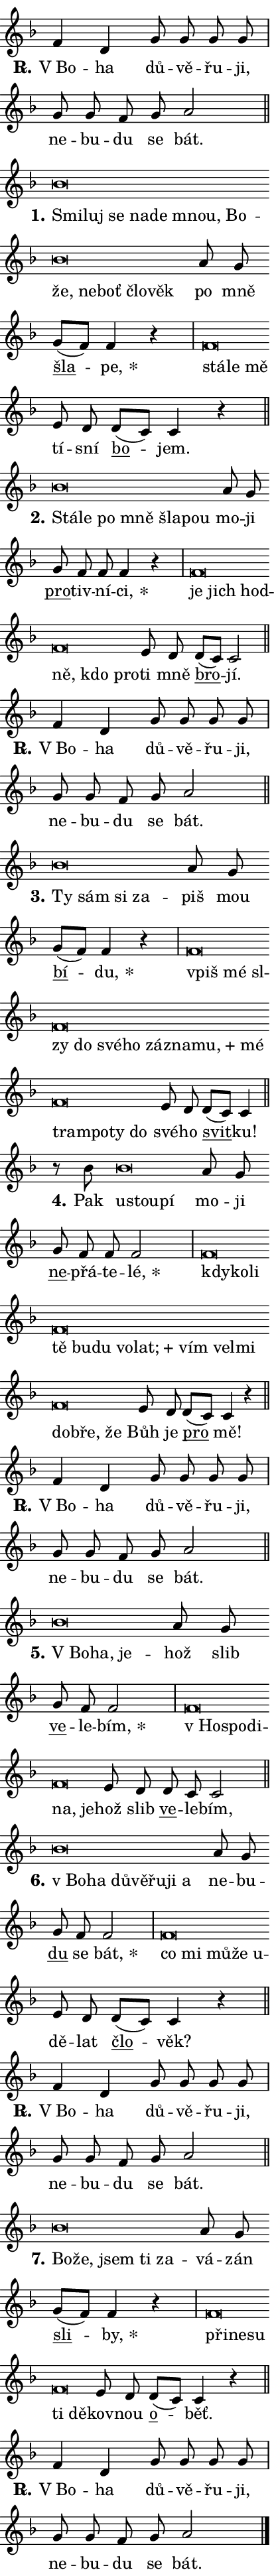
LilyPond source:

\version "2.24.0"
\header { tagline = "" }
\paper {
  indent = 0\cm
  top-margin = 0\cm
  right-margin = 0.13\cm % to fit lyric hyphens
  bottom-margin = 0\cm
  left-margin = 0\cm
  paper-width = 7\cm
  page-breaking = #ly:one-page-breaking
  system-system-spacing.basic-distance = #11
  score-system-spacing.basic-distance = #11
  ragged-last = ##f
}


%% Author: Thomas Morley
%% https://lists.gnu.org/archive/html/lilypond-user/2020-05/msg00002.html
#(define (line-position grob)
"Returns position of @var[grob} in current system:
   @code{'start}, if at first time-step
   @code{'end}, if at last time-step
   @code{'middle} otherwise
"
  (let* ((col (ly:item-get-column grob))
         (ln (ly:grob-object col 'left-neighbor))
         (rn (ly:grob-object col 'right-neighbor))
         (col-to-check-left (if (ly:grob? ln) ln col))
         (col-to-check-right (if (ly:grob? rn) rn col))
         (break-dir-left
           (and
             (ly:grob-property col-to-check-left 'non-musical #f)
             (ly:item-break-dir col-to-check-left)))
         (break-dir-right
           (and
             (ly:grob-property col-to-check-right 'non-musical #f)
             (ly:item-break-dir col-to-check-right))))
        (cond ((eqv? 1 break-dir-left) 'start)
              ((eqv? -1 break-dir-right) 'end)
              (else 'middle))))

#(define (tranparent-at-line-position vctor)
  (lambda (grob)
  "Relying on @code{line-position} select the relevant enry from @var{vctor}.
Used to determine transparency,"
    (case (line-position grob)
      ((end) (not (vector-ref vctor 0)))
      ((middle) (not (vector-ref vctor 1)))
      ((start) (not (vector-ref vctor 2))))))

noteHeadBreakVisibility =
#(define-music-function (break-visibility)(vector?)
"Makes @code{NoteHead}s transparent relying on @var{break-visibility}"
#{
  \override NoteHead.transparent =
    #(tranparent-at-line-position break-visibility)
#})

#(define delete-ledgers-for-transparent-note-heads
  (lambda (grob)
    "Reads whether a @code{NoteHead} is transparent.
If so this @code{NoteHead} is removed from @code{'note-heads} from
@var{grob}, which is supposed to be @code{LedgerLineSpanner}.
As a result ledgers are not printed for this @code{NoteHead}"
    (let* ((nhds-array (ly:grob-object grob 'note-heads))
           (nhds-list
             (if (ly:grob-array? nhds-array)
                 (ly:grob-array->list nhds-array)
                 '()))
           ;; Relies on the transparent-property being done before
           ;; Staff.LedgerLineSpanner.after-line-breaking is executed.
           ;; This is fragile ...
           (to-keep
             (remove
               (lambda (nhd)
                 (ly:grob-property nhd 'transparent #f))
               nhds-list)))
      ;; TODO find a better method to iterate over grob-arrays, similiar
      ;; to filter/remove etc for lists
      ;; For now rebuilt from scratch
      (set! (ly:grob-object grob 'note-heads)  '())
      (for-each
        (lambda (nhd)
          (ly:pointer-group-interface::add-grob grob 'note-heads nhd))
        to-keep))))

squashNotes = {
  \override NoteHead.X-extent = #'(-0.2 . 0.2)
  \override NoteHead.Y-extent = #'(-0.75 . 0)
  \override NoteHead.stencil =
    #(lambda (grob)
       (let ((pos (ly:grob-property grob 'staff-position)))
         (begin
           (if (< pos -7) (display "ERROR: Lower brevis then expected\n") (display ""))
           (if (<= pos -6) ly:text-interface::print ly:note-head::print))))
}
unSquashNotes = {
  \revert NoteHead.X-extent
  \revert NoteHead.Y-extent
  \revert NoteHead.stencil
}

hideNotes = \noteHeadBreakVisibility #begin-of-line-visible
unHideNotes = \noteHeadBreakVisibility #all-visible

% work-around for resetting accidentals
% https://lilypond.org/doc/v2.23/Documentation/notation/displaying-rhythms#unmetered-music
cadenzaMeasure = {
  \cadenzaOff
  \partial 1024 s1024
  \cadenzaOn
}

#(define-markup-command (accent layout props text) (markup?)
  "Underline accented syllable"
  (interpret-markup layout props
    #{\markup \override #'(offset . 4.3) \underline { #text }#}))

responsum = \markup \concat {
  "R" \hspace #-1.05 \path #0.1 #'((moveto 0 0.07) (lineto 0.9 0.8)) \hspace #0.05 "."
}

spaceSize = #0.6828661417322834 % exact space size for TeX Gyre Schola

\layout {
  \context {
    \Staff
    \remove "Time_signature_engraver"
    \override LedgerLineSpanner.after-line-breaking = #delete-ledgers-for-transparent-note-heads
  }
  \context {
    \Lyrics {
      \override LyricSpace.minimum-distance = \spaceSize
      \override LyricText.font-name = #"TeX Gyre Schola"
      \override LyricText.font-size = 1
      \override StanzaNumber.font-name = #"TeX Gyre Schola Bold"
      \override StanzaNumber.font-size = 1
    }
  }
  \context {
    \Score 
    \override NoteHead.text =
      #(lambda (grob) 
        (let ((pos (ly:grob-property grob 'staff-position)))
          #{\markup {
            \combine
              \halign #-0.55 \raise #(if (= pos -6) 0 0.5) \override #'(thickness . 2) \draw-line #'(3.2 . 0)
              \musicglyph "noteheads.sM1"
          }#}))
  }
}

% magnetic-lyrics.ily
%
%   written by
%     Jean Abou Samra <jean@abou-samra.fr>
%     Werner Lemberg <wl@gnu.org>
%
%   adapted by
%     Jiri Hon <jiri.hon@gmail.com>
%
% Version 2022-Apr-15

% https://www.mail-archive.com/lilypond-user@gnu.org/msg149350.html

#(define (Left_hyphen_pointer_engraver context)
   "Collect syllable-hyphen-syllable occurrences in lyrics and store
them in properties.  This engraver only looks to the left.  For
example, if the lyrics input is @code{foo -- bar}, it does the
following.

@itemize @bullet
@item
Set the @code{text} property of the @code{LyricHyphen} grob between
@q{foo} and @q{bar} to @code{foo}.

@item
Set the @code{left-hyphen} property of the @code{LyricText} grob with
text @q{foo} to the @code{LyricHyphen} grob between @q{foo} and
@q{bar}.
@end itemize

Use this auxiliary engraver in combination with the
@code{lyric-@/text::@/apply-@/magnetic-@/offset!} hook."
   (let ((hyphen #f)
         (text #f))
     (make-engraver
      (acknowledgers
       ((lyric-syllable-interface engraver grob source-engraver)
        (set! text grob)))
      (end-acknowledgers
       ((lyric-hyphen-interface engraver grob source-engraver)
        ;(when (not (grob::has-interface grob 'lyric-space-interface))
          (set! hyphen grob)));)
      ((stop-translation-timestep engraver)
       (when (and text hyphen)
         (ly:grob-set-object! text 'left-hyphen hyphen))
       (set! text #f)
       (set! hyphen #f)))))

#(define (lyric-text::apply-magnetic-offset! grob)
   "If the space between two syllables is less than the value in
property @code{LyricText@/.details@/.squash-threshold}, move the right
syllable to the left so that it gets concatenated with the left
syllable.

Use this function as a hook for
@code{LyricText@/.after-@/line-@/breaking} if the
@code{Left_@/hyphen_@/pointer_@/engraver} is active."
   (let ((hyphen (ly:grob-object grob 'left-hyphen #f)))
     (when hyphen
       (let ((left-text (ly:spanner-bound hyphen LEFT)))
         (when (grob::has-interface left-text 'lyric-syllable-interface)
           (let* ((common (ly:grob-common-refpoint grob left-text X))
                  (this-x-ext (ly:grob-extent grob common X))
                  (left-x-ext
                   (begin
                     ;; Trigger magnetism for left-text.
                     (ly:grob-property left-text 'after-line-breaking)
                     (ly:grob-extent left-text common X)))
                  ;; `delta` is the gap width between two syllables.
                  (delta (- (interval-start this-x-ext)
                            (interval-end left-x-ext)))
                  (details (ly:grob-property grob 'details))
                  (threshold (assoc-get 'squash-threshold details 0.2)))
             (when (< delta threshold)
               (let* (;; We have to manipulate the input text so that
                      ;; ligatures crossing syllable boundaries are not
                      ;; disabled.  For languages based on the Latin
                      ;; script this is essentially a beautification.
                      ;; However, for non-Western scripts it can be a
                      ;; necessity.
                      (lt (ly:grob-property left-text 'text))
                      (rt (ly:grob-property grob 'text))
                      (is-space (grob::has-interface hyphen 'lyric-space-interface))
                      (space (if is-space " " ""))
                      (extra-delta (if is-space spaceSize 0))
                      ;; Append new syllable.
                      (ltrt-space (if (and (string? lt) (string? rt))
                                (string-append lt space rt)
                                (make-concat-markup (list lt space rt))))
                      ;; Right-align `ltrt` to the right side.
                      (ltrt-space-markup (grob-interpret-markup
                               grob
                               (make-translate-markup
                                (cons (interval-length this-x-ext) 0)
                                (make-right-align-markup ltrt-space)))))
                 (begin
                   ;; Don't print `left-text`.
                   (ly:grob-set-property! left-text 'stencil #f)
                   ;; Set text and stencil (which holds all collected
                   ;; syllables so far) and shift it to the left.
                   (ly:grob-set-property! grob 'text ltrt-space)
                   (ly:grob-set-property! grob 'stencil ltrt-space-markup)
                   (ly:grob-translate-axis! grob (- (- delta extra-delta)) X))))))))))


#(define (lyric-hyphen::displace-bounds-first grob)
   ;; Make very sure this callback isn't triggered too early.
   (let ((left (ly:spanner-bound grob LEFT))
         (right (ly:spanner-bound grob RIGHT)))
     (ly:grob-property left 'after-line-breaking)
     (ly:grob-property right 'after-line-breaking)
     (ly:lyric-hyphen::print grob)))

squashThreshold = #0.4

\layout {
  \context {
    \Lyrics
    \consists #Left_hyphen_pointer_engraver
    \override LyricText.after-line-breaking =
      #lyric-text::apply-magnetic-offset!
    \override LyricHyphen.stencil = #lyric-hyphen::displace-bounds-first
    \override LyricText.details.squash-threshold = \squashThreshold
    \override LyricHyphen.minimum-distance = 0
    \override LyricHyphen.minimum-length = \squashThreshold
  }
}

squashText = \override LyricText.details.squash-threshold = 9999
unSquashText = \override LyricText.details.squash-threshold = \squashThreshold

leftText = \override LyricText.self-alignment-X = #LEFT
unLeftText = \revert LyricText.self-alignment-X

starOffset = #(lambda (grob) 
                (let ((x_offset (ly:self-alignment-interface::aligned-on-x-parent grob)))
                  (if (= x_offset 0) 0 (+ x_offset 1.2))))

star = #(define-music-function (syllable)(string?)
"Append star separator at the end of a syllable"
#{
  \once \override LyricText.X-offset = #starOffset
  \lyricmode { \markup {
    #syllable
    \override #'((font-name . "TeX Gyre Schola Bold")) \hspace #0.2 \lower #0.65 \larger "*"
  } }
#})

starAccent = #(define-music-function (syllable)(string?)
"Append star separator at the end of a syllable and make accent"
#{
  \once \override LyricText.X-offset = #starOffset
  \lyricmode { \markup {
    \accent #syllable
    \override #'((font-name . "TeX Gyre Schola Bold")) \hspace #0.2 \lower #0.65 \larger "*"
  } }
#})

breath = #(define-music-function (syllable)(string?)
"Append breathing indicator at the end of a syllable"
#{
  \lyricmode { \markup { #syllable "+" } }
#})

optionalBreath = #(define-music-function (syllable)(string?)
"Append optional breathing indicator at the end of a syllable"
#{
  \lyricmode { \markup { #syllable "(+)" } }
#})


\score {
    <<
        \new Voice = "melody" { \cadenzaOn \key f \major \relative { f'4 d g8 g g g \cadenzaMeasure \bar "|" g g f g a2 \cadenzaMeasure \bar "||" \break } }
        \new Lyrics \lyricsto "melody" { \lyricmode { \set stanza = \responsum
"V Bo" -- ha dů -- vě -- řu -- ji, ne -- bu -- du se bát. } }
    >>
    \layout {}
}

\score {
    <<
        \new Voice = "melody" { \cadenzaOn \key f \major \relative { \squashNotes bes'\breve*1/16 \hideNotes \breve*1/16 \bar "" \breve*1/16 \bar "" \breve*1/16 \bar "" \breve*1/16 \bar "" \breve*1/16 \bar "" \breve*1/16 \bar "" \breve*1/16 \bar "" \breve*1/16 \bar "" \breve*1/16 \bar "" \breve*1/16 \breve*1/16 \bar "" \unHideNotes \unSquashNotes a8 g \bar "" g[( f)] f4 r \cadenzaMeasure \bar "|" \squashNotes f\breve*1/16 \hideNotes \breve*1/16 \breve*1/16 \bar "" \unHideNotes \unSquashNotes e8 d \bar "" d[( c)] c4 r \cadenzaMeasure \bar "||" \break } }
        \new Lyrics \lyricsto "melody" { \lyricmode { \set stanza = "1."
\leftText Smi -- \squashText luj se na -- de mnou, Bo -- že, ne -- boť člo -- věk \unLeftText \unSquashText po mně \markup \accent šla -- \star pe, \leftText stá -- \squashText le mě \unLeftText \unSquashText tí -- sní \markup \accent bo -- jem. } }
    >>
    \layout {}
}

\score {
    <<
        \new Voice = "melody" { \cadenzaOn \key f \major \relative { \squashNotes bes'\breve*1/16 \hideNotes \breve*1/16 \bar "" \breve*1/16 \bar "" \breve*1/16 \bar "" \breve*1/16 \breve*1/16 \bar "" \unHideNotes \unSquashNotes a8 g \bar "" g f f f4 r \cadenzaMeasure \bar "|" \squashNotes f\breve*1/16 \hideNotes \breve*1/16 \bar "" \breve*1/16 \bar "" \breve*1/16 \bar "" \breve*1/16 \breve*1/16 \bar "" \unHideNotes \unSquashNotes e8 d \bar "" d[( c)] c2 \cadenzaMeasure \bar "||" \break } }
        \new Lyrics \lyricsto "melody" { \lyricmode { \set stanza = "2."
\leftText Stá -- \squashText le po mně šla -- pou \unLeftText \unSquashText mo -- ji \markup \accent pro -- tiv -- ní -- \star ci, \leftText je \squashText jich hod -- ně, kdo pro -- \unLeftText \unSquashText ti mně \markup \accent bro -- jí. } }
    >>
    \layout {}
}

\score {
    <<
        \new Voice = "melody" { \cadenzaOn \key f \major \relative { f'4 d g8 g g g \cadenzaMeasure \bar "|" g g f g a2 \cadenzaMeasure \bar "||" \break } }
        \new Lyrics \lyricsto "melody" { \lyricmode { \set stanza = \responsum
"V Bo" -- ha dů -- vě -- řu -- ji, ne -- bu -- du se bát. } }
    >>
    \layout {}
}

\score {
    <<
        \new Voice = "melody" { \cadenzaOn \key f \major \relative { \squashNotes bes'\breve*1/16 \hideNotes \breve*1/16 \bar "" \breve*1/16 \breve*1/16 \bar "" \unHideNotes \unSquashNotes a8 g \bar "" g[( f)] f4 r \cadenzaMeasure \bar "|" \squashNotes f\breve*1/16 \hideNotes \breve*1/16 \bar "" \breve*1/16 \bar "" \breve*1/16 \bar "" \breve*1/16 \bar "" \breve*1/16 \bar "" \breve*1/16 \bar "" \breve*1/16 \bar "" \breve*1/16 \bar "" \breve*1/16 \bar "" \breve*1/16 \bar "" \breve*1/16 \bar "" \breve*1/16 \bar "" \breve*1/16 \breve*1/16 \bar "" \unHideNotes \unSquashNotes e8 d \bar "" d[( c)] c4 \cadenzaMeasure \bar "||" \break } }
        \new Lyrics \lyricsto "melody" { \lyricmode { \set stanza = "3."
\leftText Ty \squashText sám si za -- \unLeftText \unSquashText piš mou \markup \accent bí -- \star du, \leftText vpiš \squashText mé sl -- zy do své -- ho zá -- zna -- \breath "mu," mé tram -- po -- ty do \unLeftText \unSquashText své -- ho \markup \accent svit -- ku! } }
    >>
    \layout {}
}

\score {
    <<
        \new Voice = "melody" { \cadenzaOn \key f \major \relative { r8 bes'8 \squashNotes bes\breve*1/16 \hideNotes \breve*1/16 \breve*1/16 \bar "" \unHideNotes \unSquashNotes a8 g \bar "" g f f f2 \cadenzaMeasure \bar "|" \squashNotes f\breve*1/16 \hideNotes \breve*1/16 \bar "" \breve*1/16 \bar "" \breve*1/16 \bar "" \breve*1/16 \bar "" \breve*1/16 \bar "" \breve*1/16 \bar "" \breve*1/16 \bar "" \breve*1/16 \bar "" \breve*1/16 \bar "" \breve*1/16 \bar "" \breve*1/16 \bar "" \breve*1/16 \breve*1/16 \bar "" \unHideNotes \unSquashNotes e8 d \bar "" d[( c)] c4 r \cadenzaMeasure \bar "||" \break } }
        \new Lyrics \lyricsto "melody" { \lyricmode { \set stanza = "4."
Pak \leftText u -- \squashText stou -- pí \unLeftText \unSquashText mo -- ji \markup \accent ne -- přá -- te -- \star lé, \leftText kdy -- \squashText ko -- li tě bu -- du vo -- \breath "lat;" vím vel -- mi dob -- ře, že \unLeftText \unSquashText Bůh je \markup \accent pro mě! } }
    >>
    \layout {}
}

\score {
    <<
        \new Voice = "melody" { \cadenzaOn \key f \major \relative { f'4 d g8 g g g \cadenzaMeasure \bar "|" g g f g a2 \cadenzaMeasure \bar "||" \break } }
        \new Lyrics \lyricsto "melody" { \lyricmode { \set stanza = \responsum
"V Bo" -- ha dů -- vě -- řu -- ji, ne -- bu -- du se bát. } }
    >>
    \layout {}
}

\score {
    <<
        \new Voice = "melody" { \cadenzaOn \key f \major \relative { \squashNotes bes'\breve*1/16 \hideNotes \breve*1/16 \breve*1/16 \bar "" \unHideNotes \unSquashNotes a8 g \bar "" g f f2 \cadenzaMeasure \bar "|" \squashNotes f\breve*1/16 \hideNotes \breve*1/16 \bar "" \breve*1/16 \bar "" \breve*1/16 \breve*1/16 \bar "" \unHideNotes \unSquashNotes e8 d \bar "" d c c2 \cadenzaMeasure \bar "||" \break } }
        \new Lyrics \lyricsto "melody" { \lyricmode { \set stanza = "5."
\leftText "V Bo" -- \squashText ha, je -- \unLeftText \unSquashText hož slib \markup \accent ve -- le -- \star bím, \leftText "v Ho" -- \squashText spo -- di -- na, je -- \unLeftText \unSquashText hož slib \markup \accent ve -- le -- bím, } }
    >>
    \layout {}
}

\score {
    <<
        \new Voice = "melody" { \cadenzaOn \key f \major \relative { \squashNotes bes'\breve*1/16 \hideNotes \breve*1/16 \bar "" \breve*1/16 \bar "" \breve*1/16 \bar "" \breve*1/16 \bar "" \breve*1/16 \breve*1/16 \bar "" \unHideNotes \unSquashNotes a8 g \bar "" g f f2 \cadenzaMeasure \bar "|" \squashNotes f\breve*1/16 \hideNotes \breve*1/16 \bar "" \breve*1/16 \bar "" \breve*1/16 \breve*1/16 \bar "" \unHideNotes \unSquashNotes e8 d \bar "" d[( c)] c4 r \cadenzaMeasure \bar "||" \break } }
        \new Lyrics \lyricsto "melody" { \lyricmode { \set stanza = "6."
\leftText "v Bo" -- \squashText ha dů -- vě -- řu -- ji a \unLeftText \unSquashText ne -- bu -- \markup \accent du se \star bát, \leftText co \squashText mi mů -- že u -- \unLeftText \unSquashText dě -- lat \markup \accent člo -- věk? } }
    >>
    \layout {}
}

\score {
    <<
        \new Voice = "melody" { \cadenzaOn \key f \major \relative { f'4 d g8 g g g \cadenzaMeasure \bar "|" g g f g a2 \cadenzaMeasure \bar "||" \break } }
        \new Lyrics \lyricsto "melody" { \lyricmode { \set stanza = \responsum
"V Bo" -- ha dů -- vě -- řu -- ji, ne -- bu -- du se bát. } }
    >>
    \layout {}
}

\score {
    <<
        \new Voice = "melody" { \cadenzaOn \key f \major \relative { \squashNotes bes'\breve*1/16 \hideNotes \breve*1/16 \bar "" \breve*1/16 \bar "" \breve*1/16 \breve*1/16 \bar "" \unHideNotes \unSquashNotes a8 g \bar "" g[( f)] f4 r \cadenzaMeasure \bar "|" \squashNotes f\breve*1/16 \hideNotes \breve*1/16 \bar "" \breve*1/16 \bar "" \breve*1/16 \breve*1/16 \bar "" \unHideNotes \unSquashNotes e8 d \bar "" d[( c)] c4 r \cadenzaMeasure \bar "||" \break } }
        \new Lyrics \lyricsto "melody" { \lyricmode { \set stanza = "7."
\leftText Bo -- \squashText že, jsem ti za -- \unLeftText \unSquashText vá -- zán \markup \accent sli -- \star by, \leftText při -- \squashText ne -- su ti dě -- \unLeftText \unSquashText kov -- nou \markup \accent o -- běť. } }
    >>
    \layout {}
}

\score {
    <<
        \new Voice = "melody" { \cadenzaOn \key f \major \relative { f'4 d g8 g g g \cadenzaMeasure \bar "|" g g f g a2 \cadenzaMeasure \bar "||" \break } \bar "|." }
        \new Lyrics \lyricsto "melody" { \lyricmode { \set stanza = \responsum
"V Bo" -- ha dů -- vě -- řu -- ji, ne -- bu -- du se bát. } }
    >>
    \layout {}
}
